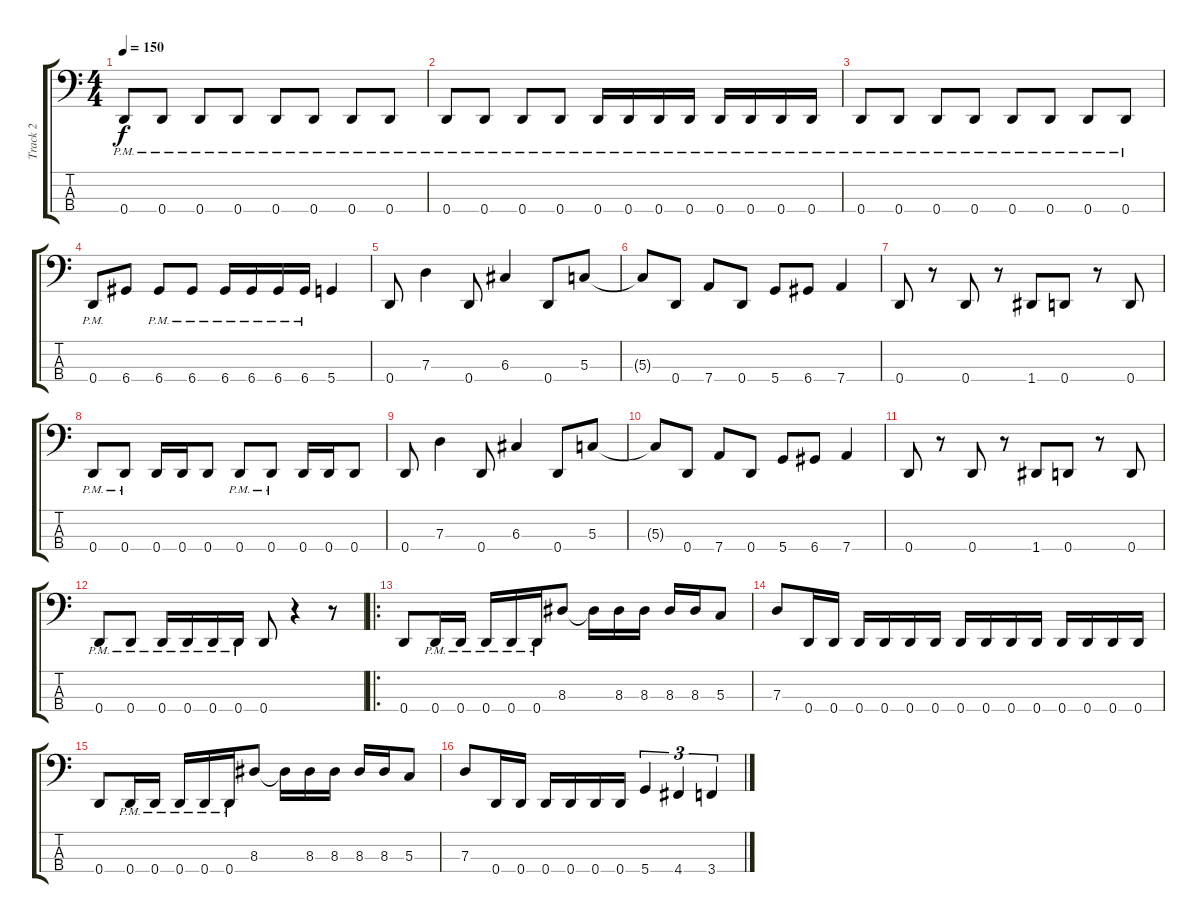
\track ("Track 2" "Track 2") {instrument electricbassfinger}
\staff {score tabs}
\tuning (F2 C2 G1 D1) {hide}
\ts (4 4)
\tempo 150
\clef f4
\ks c
0.4{pm}.8{dy f} 0.4{pm}.8 0.4{pm}.8 0.4{pm}.8 0.4{pm}.8 0.4{pm}.8 0.4{pm}.8 0.4{pm}.8 |
0.4{pm}.8 0.4{pm}.8 0.4{pm}.8 0.4{pm}.8 0.4{pm}.16 0.4{pm}.16 0.4{pm}.16 0.4{pm}.16 0.4{pm}.16 0.4{pm}.16 0.4{pm}.16 0.4{pm}.16 |
0.4{pm}.8 0.4{pm}.8 0.4{pm}.8 0.4{pm}.8 0.4{pm}.8 0.4{pm}.8 0.4{pm}.8 0.4{pm}.8 |
0.4{pm}.8 6.4.8 6.4{pm}.8 6.4{pm}.8 6.4{pm}.16 6.4{pm}.16 6.4{pm}.16 6.4{pm}.16 5.4.4 |
0.4.8 7.3.4 0.4.8 6.3.4 0.4.8 5.3.8 |
5.3{t}.8 0.4.8 7.4.8 0.4.8 5.4.8 6.4.8 7.4.4 |
0.4.8 r.8 0.4.8 r.8 1.4.8 0.4.8 r.8 0.4.8 |
0.4{pm}.8 0.4{pm}.8 0.4.16 0.4.16 0.4.8 0.4{pm}.8 0.4{pm}.8 0.4.16 0.4.16 0.4.8 |
0.4.8 7.3.4 0.4.8 6.3.4 0.4.8 5.3.8 |
5.3{t}.8 0.4.8 7.4.8 0.4.8 5.4.8 6.4.8 7.4.4 |
0.4.8 r.8 0.4.8 r.8 1.4.8 0.4.8 r.8 0.4.8 |
0.4{pm}.8 0.4{pm}.8 0.4{pm}.16 0.4{pm}.16 0.4{pm}.16 0.4{pm}.16 0.4.8 r.4 r.8 |
\ro
0.4.8 0.4{pm}.16 0.4{pm}.16 0.4{pm}.16 0.4{pm}.16 0.4{pm}.16 8.3.8 8.3{t}.16 8.3.16 8.3.16 8.3.16 8.3.16 5.3.8 |
7.3.8 0.4.16 0.4.16 0.4.16 0.4.16 0.4.16 0.4.16 0.4.16 0.4.16 0.4.16 0.4.16 0.4.16 0.4.16 0.4.16 0.4.16 |
0.4.8 0.4{pm}.16 0.4{pm}.16 0.4{pm}.16 0.4{pm}.16 0.4{pm}.16 8.3.8 8.3{t}.16 8.3.16 8.3.16 8.3.16 8.3.16 5.3.8 |
7.3.8 0.4.16 0.4.16 0.4.16 0.4.16 0.4.16 0.4.16 5.4.4{tu (3 2)} 4.4.4{tu (3 2)} 3.4.4{tu (3 2)}
